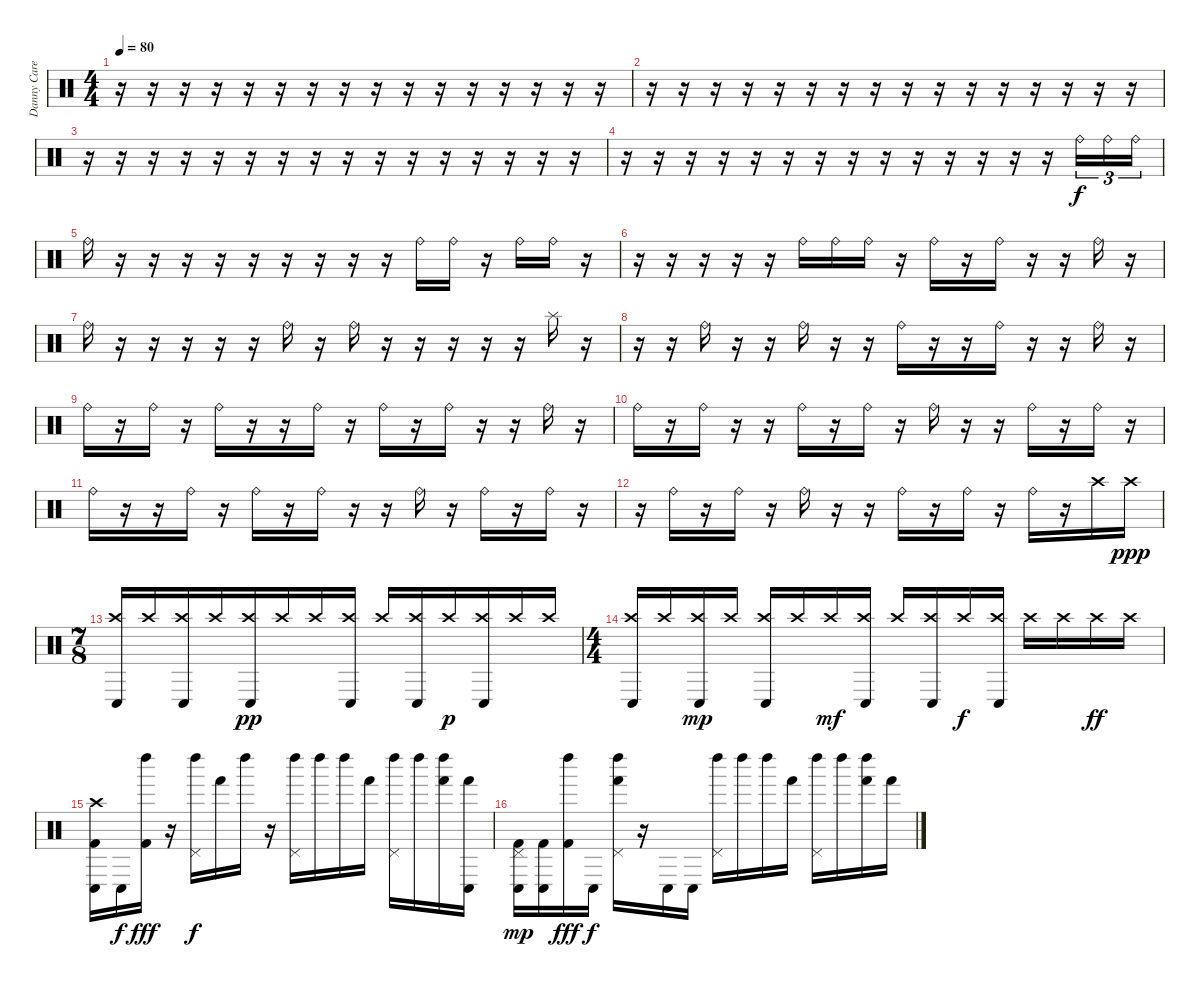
\track ("Danny Carey" "Danny Care") {instrument percussion}
\staff {score}
\articulation defaults
\ts (4 4)
\tempo 80
\clef neutral
\ks c
r.16{dy f} r.16 r.16 r.16 r.16 r.16 r.16 r.16 r.16 r.16 r.16 r.16 r.16 r.16 r.16 r.16 |
r.16 r.16 r.16 r.16 r.16 r.16 r.16 r.16 r.16 r.16 r.16 r.16 r.16 r.16 r.16 r.16 |
r.16 r.16 r.16 r.16 r.16 r.16 r.16 r.16 r.16 r.16 r.16 r.16 r.16 r.16 r.16 r.16 |
r.16 r.16 r.16 r.16 r.16 r.16 r.16 r.16 r.16 r.16 r.16 r.16 r.16 r.16 "Ride (bell)".16{tu (3 2)} "Ride (bell)".16{tu (3 2)} "Ride (bell)".16{tu (3 2)} |
"Ride (bell)".16 r.16 r.16 r.16 r.16 r.16 r.16 r.16 r.16 r.16 "Ride (bell)".16 "Ride (bell)".16 r.16 "Ride (bell)".16 "Ride (bell)".16 r.16 |
r.16 r.16 r.16 r.16 r.16 "Ride (bell)".16 "Ride (bell)".16 "Ride (bell)".16 r.16 "Ride (bell)".16 r.16 "Ride (bell)".16 r.16 r.16 "Ride (bell)".16 r.16 |
"Ride (bell)".16 r.16 r.16 r.16 r.16 r.16 "Ride (bell)".16 r.16 "Ride (bell)".16 r.16 r.16 r.16 r.16 r.16 "Splash (hit)".16 r.16 |
r.16 r.16 "Ride (bell)".16 r.16 r.16 "Ride (bell)".16 r.16 r.16 "Ride (bell)".16 r.16 r.16 "Ride (bell)".16 r.16 r.16 "Ride (bell)".16 r.16 |
"Ride (bell)".16 r.16 "Ride (bell)".16 r.16 "Ride (bell)".16 r.16 r.16 "Ride (bell)".16 r.16 "Ride (bell)".16 r.16 "Ride (bell)".16 r.16 r.16 "Ride (bell)".16 r.16 |
"Ride (bell)".16 r.16 "Ride (bell)".16 r.16 r.16 "Ride (bell)".16 r.16 "Ride (bell)".16 r.16 "Ride (bell)".16 r.16 r.16 "Ride (bell)".16 r.16 "Ride (bell)".16 r.16 |
"Ride (bell)".16 r.16 r.16 "Ride (bell)".16 r.16 "Ride (bell)".16 r.16 "Ride (bell)".16 r.16 r.16 "Ride (bell)".16 r.16 "Ride (bell)".16 r.16 "Ride (bell)".16 r.16 |
r.16 "Ride (bell)".16 r.16 "Ride (bell)".16 r.16 "Ride (bell)".16 r.16 r.16 "Ride (bell)".16 r.16 "Ride (bell)".16 r.16 "Ride (bell)".16 r.16 "Crash high (hit)".16 "Crash high (hit)".16{dy ppp} |
\ts (7 8)
("Crash high (hit)" "Conga low (hit)").16 "Crash high (hit)".16 ("Crash high (hit)" "Conga low (hit)").16 "Crash high (hit)".16 ("Crash high (hit)" "Conga low (hit)").16{dy pp} "Crash high (hit)".16 "Crash high (hit)".16 ("Crash high (hit)" "Conga low (hit)").16 "Crash high (hit)".16 ("Crash high (hit)" "Conga low (hit)").16 "Crash high (hit)".16{dy p} ("Crash high (hit)" "Conga low (hit)").16 "Crash high (hit)".16 "Crash high (hit)".16 |
\ts (4 4)
("Crash high (hit)" "Conga low (hit)").16 "Crash high (hit)".16 ("Crash high (hit)" "Conga low (hit)").16{dy mp} "Crash high (hit)".16 ("Crash high (hit)" "Conga low (hit)").16 "Crash high (hit)".16 "Crash high (hit)".16{dy mf} ("Crash high (hit)" "Conga low (hit)").16 "Crash high (hit)".16 ("Crash high (hit)" "Conga low (hit)").16 "Crash high (hit)".16{dy f} ("Crash high (hit)" "Conga low (hit)").16 "Crash high (hit)".16 "Crash high (hit)".16 "Crash high (hit)".16{dy ff} "Crash high (hit)".16 |
("Crash high (hit)" "Conga low (hit)" "Kick (hit) 2").16 "Conga low (hit)".16{dy f} ("Left Maraca (hit)" "Kick (hit) 2").16{dy fff} r.16 ("Pedal Hi-Hat (hit)" "Left Maraca (hit)").16{dy f} "Hand (hit)".16 "Left Maraca (hit)".16 r.16 ("Pedal Hi-Hat (hit)" "Left Maraca (hit)").16 "Left Maraca (hit)".16 "Left Maraca (hit)".16 "Hand (hit)".16 ("Pedal Hi-Hat (hit)" "Left Maraca (hit)").16 "Left Maraca (hit)".16 ("Left Maraca (hit)" "Hand (hit)").16 ("Conga low (hit)" "Hand (hit)").16 |
("Pedal Hi-Hat (hit)" "Conga low (hit)" "Kick (hit) 2").16{dy mp} ("Conga low (hit)" "Kick (hit) 2").16 ("Left Maraca (hit)" "Kick (hit) 2").16{dy fff} "Conga low (hit)".16{dy f} ("Pedal Hi-Hat (hit)" "Left Maraca (hit)" "Hand (hit)").16 r.16 "Conga low (hit)".16 "Conga low (hit)".16 ("Pedal Hi-Hat (hit)" "Left Maraca (hit)").16 "Left Maraca (hit)".16 "Left Maraca (hit)".16 "Hand (hit)".16 ("Pedal Hi-Hat (hit)" "Left Maraca (hit)").16 "Left Maraca (hit)".16 ("Left Maraca (hit)" "Hand (hit)").16 "Hand (hit)".16
